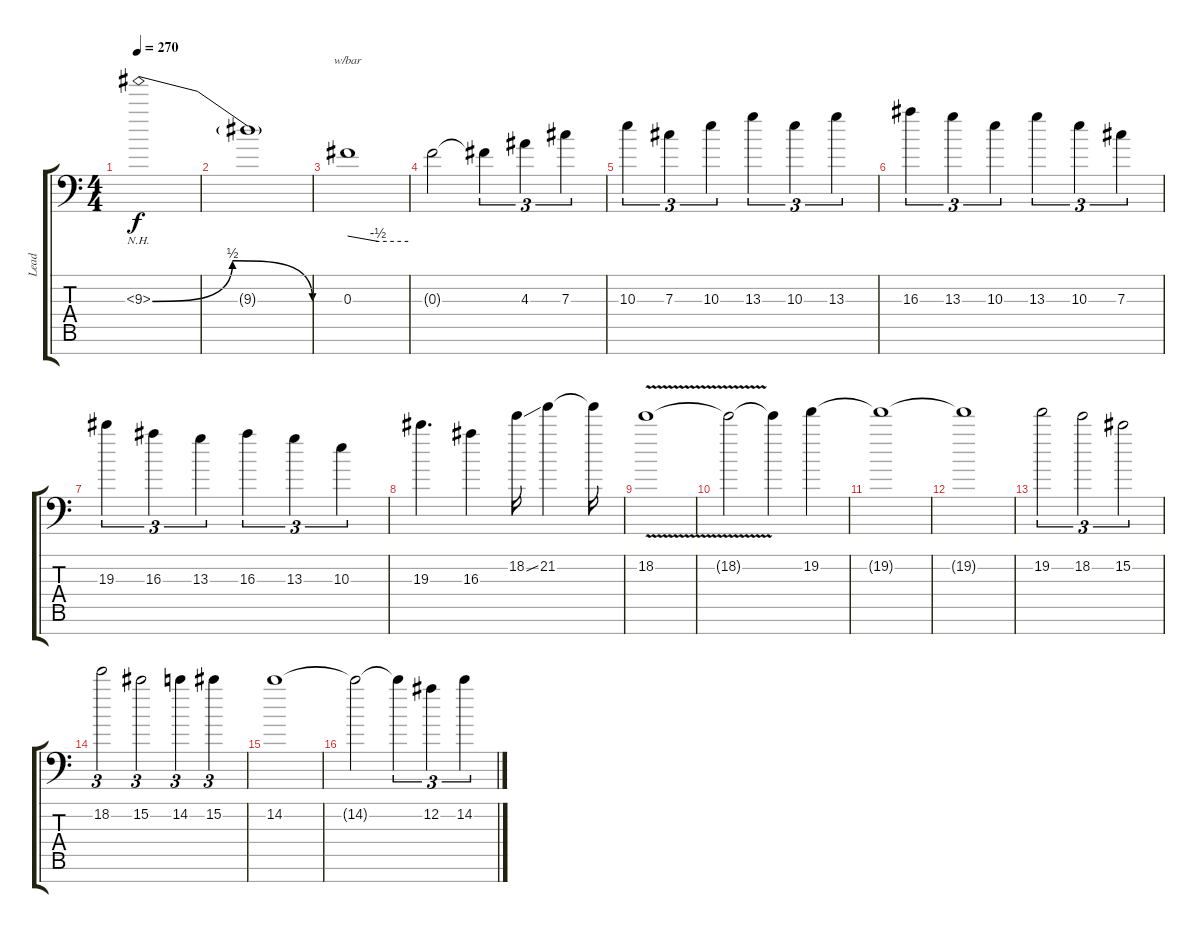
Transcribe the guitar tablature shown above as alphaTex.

\track ("Lead" "Lead") {instrument distortionguitar}
\staff {score tabs}
\tuning (Eb4 Bb3 Gb3 Db3 Ab2 Eb2 Bb1) {hide}
\ts (4 4)
\tempo 270
\clef f4
\ks c
9.3{be (bendrelease 0 0 30 2 30 2 60 0) nh}.1{dy f} |
9.3{t}.1 |
0.3.1{tbe (custom default 0 0 30 -2 60 -2)} |
0.3{t}.2 0.3{t}.4{tu (3 2)} 4.3.4{tu (3 2)} 7.3.4{tu (3 2)} |
10.3.4{tu (3 2)} 7.3.4{tu (3 2)} 10.3.4{tu (3 2)} 13.3.4{tu (3 2)} 10.3.4{tu (3 2)} 13.3.4{tu (3 2)} |
16.3.4{tu (3 2)} 13.3.4{tu (3 2)} 10.3.4{tu (3 2)} 13.3.4{tu (3 2)} 10.3.4{tu (3 2)} 7.3.4{tu (3 2)} |
19.3.4{tu (3 2)} 16.3.4{tu (3 2)} 13.3.4{tu (3 2)} 16.3.4{tu (3 2)} 13.3.4{tu (3 2)} 10.3.4{tu (3 2)} |
19.3.4{d} 16.3.4 18.2{ss}.16 21.2.4 21.2{t}.16 |
18.2{v}.1 |
18.2{t}.2 18.2{t}.4 19.2.4 |
19.2{t}.1 |
19.2{t}.1 |
19.2.2{tu (3 2)} 18.2.2{tu (3 2)} 15.2.2{tu (3 2)} |
18.2.2{tu (3 2)} 15.2.2{tu (3 2)} 14.2.4{tu (3 2)} 15.2.4{tu (3 2)} |
14.2.1 |
14.2{t}.2 14.2{t}.4{tu (3 2)} 12.2.4{tu (3 2)} 14.2.4{tu (3 2)}
